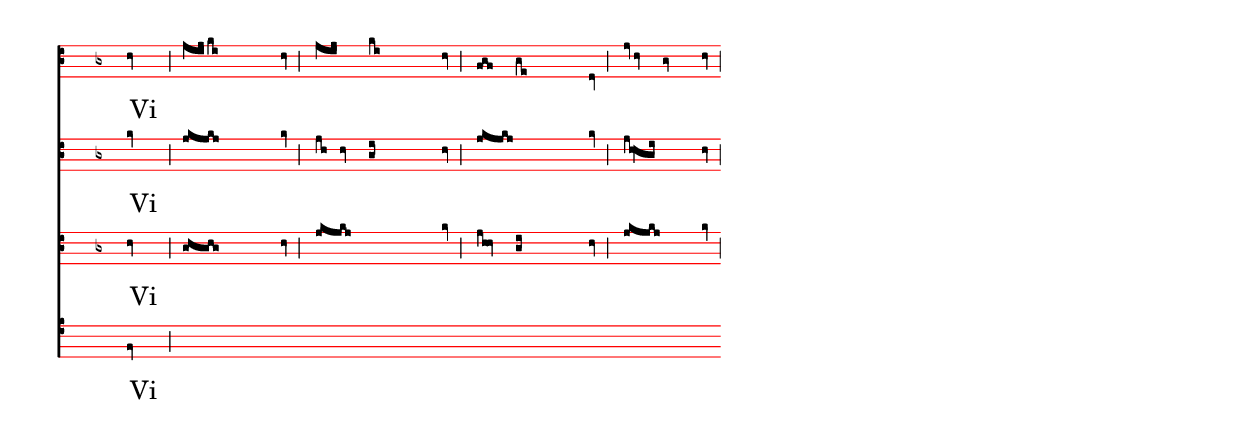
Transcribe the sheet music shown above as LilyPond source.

\include "gregorian.ly"
voiceglobal = {
  \omit Dots
  \omit Tie
  \time 3/4
}
\score {
  <<
    \new VaticanaVoice = "voiceone" \relative c' {
      \voiceglobal
      \key f \major
      \clef "vaticana-do2"
      \[ \virga c1. \melisma \] \divisioMaior
      \[ e2 \flexa d4 \pes e2 \]
      \[ f4 \flexa d2. \]
      \[ \virga c2. \] \divisioMaior
      \[ e2 \flexa d4 \pes e2 \]
      \[ f4 \flexa d2. \]
      \[ \virga c2. \] \divisioMaior
      \[ a2 \pes bes4 \flexa a2 \]
      \[ bes4 \flexa g2. \]
      \[ \virga f2. \] \divisioMaior
      \[ \virga e'2. \] 
      \[ \virga c \]
      \[ \virga bes \]
      \[ \virga c \] \divisioMaior 
    }
    \new Lyrics \lyricsto "voiceone" {
      Vi
    }
    \new VaticanaVoice = "voicetwo" \relative c' {
      \voiceglobal
      \key f \major
      \clef "vaticana-do2"
      \[ \virga f1. \melisma \] \divisioMaior
      \[ e2 \flexa f4 \pes e2 \flexa f4 \pes e2. \]
      \[ \virga f \] \divisioMaior
      \[ e2 \flexa c4 \]
      \[ \virga c2 \]
      \[ bes4 \pes d2. \]
      \[ \virga c \] \divisioMaior
      \[ e2 \flexa f4 \pes e2 \flexa f4 \pes e2. \]
      \[ \virga f \] \divisioMaior
      \[ e2 \flexa c4 \]
      \[ c2 \flexa bes4 \pes d2. \]
      \[ \virga c2. \] \divisioMaior
    }
    \new Lyrics \lyricsto "voicetwo" {
      Vi
    }
    \new VaticanaVoice = "voicethree" \relative c' {
      \voiceglobal
      \clef "vaticana-do2"
      \key f \major
      \[ \virga c1. \melisma \] \divisioMaior
      \[ bes2 \pes c4 \flexa bes2 \pes c4 \flexa bes2. \]
      \[ \virga c2. \] \divisioMaior
      \[ e2 \pes f4 \flexa e2 \pes f4 \flexa e2. \]
      \[ \virga f \] \divisioMaior
      \[ e2 \flexa c4 \]
      \[ \virga c2 \]
      \[ bes4 \pes d2. \]
      \[ \virga c \] \divisioMaior
      \[ e2 \pes f4 \flexa e2 \pes f4 \flexa e2. \]
      \[ \virga f \] \divisioMaior
    }
    \new Lyrics \lyricsto "voicethree" {
      Vi
    }
    \new VaticanaVoice = "voicefour" \relative c {
      \voiceglobal
      \key c \major
      \clef "vaticana-do3"
      \[ \virga f1.~ \melisma \] \divisioMaior
      \hideNotes
      \repeat unfold 7 { f~ }
      f1.
    }
    \new Lyrics \lyricsto "voicefour" {
      Vi
    }
  >>
}
